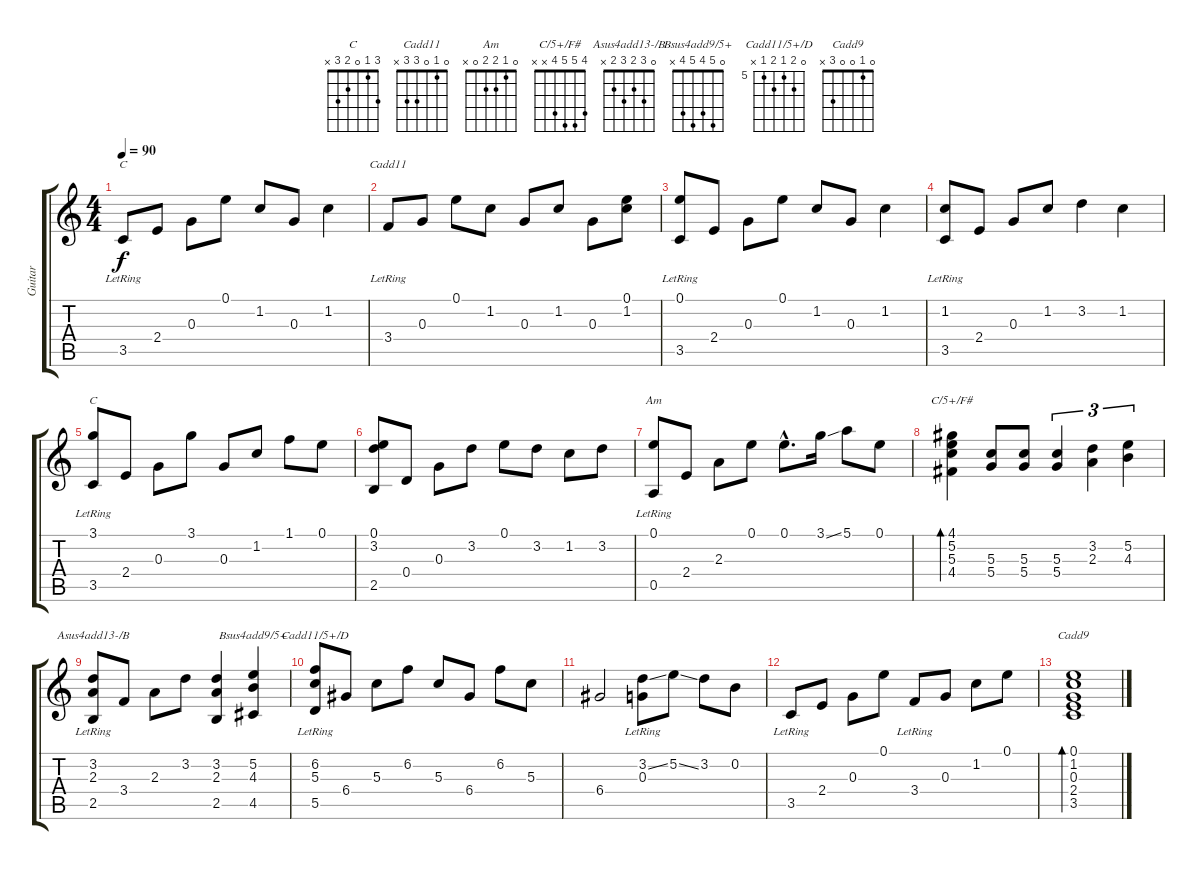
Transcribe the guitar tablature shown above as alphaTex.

\track ("Guitar" "Guitar") {instrument acousticguitarsteel}
\staff {score tabs}
\tuning (E4 B3 G3 D3 A2 E2) {hide}
\chord ("C" 0 1 0 2 3 x)
\chord ("Cadd11" 0 1 0 3 3 x)
\chord ("C" 3 1 0 2 3 x)
\chord ("Am" 0 1 2 2 0 x)
\chord ("C/5+/F#" 4 5 5 4 x x)
\chord ("Asus4add13-/B" 0 3 2 3 2 x)
\chord ("Bsus4add9/5+" 0 5 4 5 4 x)
\chord ("Cadd11/5+/D" 0 6 5 6 5 x) {firstfret 5}
\chord ("Cadd9" 0 1 0 0 3 x)
\ts (4 4)
\tempo 90
\clef g2
\ks c
3.5{lr}.8{ch "C" dy f instrument acousticguitarsteel} 2.4.8 0.3.8 0.1.8 1.2.8 0.3.8 1.2.4 |
3.4{lr}.8{ch "Cadd11"} 0.3.8 0.1.8 1.2.8 0.3.8 1.2.8 0.3.8 (0.1 1.2).8 |
(0.1 3.5{lr}).8 2.4.8 0.3.8 0.1.8 1.2.8 0.3.8 1.2.4 |
(1.2 3.5{lr}).8 2.4.8 0.3.8 1.2.8 3.2.4 1.2.4 |
(3.1 3.5{lr}).8{ch "C"} 2.4.8 0.3.8 3.1.8 0.3.8 1.2.8 1.1.8 0.1.8 |
(0.1 3.2 2.5).8 0.4.8 0.3.8 3.2.8 0.1.8 3.2.8 1.2.8 3.2.8 |
(0.1 0.5{lr}).8{ch "Am"} 2.4.8 2.3.8 0.1.8 0.1{hac}.8{d} 3.1{ss}.16 5.1.8 0.1.8 |
(4.1 5.2 5.3 4.4).4{bd 120 ch "C/5+/F#"} (5.3 5.4).8 (5.3 5.4).8 (5.3 5.4).4{tu (3 2)} (3.2 2.3).4{tu (3 2)} (5.2 4.3).4{tu (3 2)} |
(3.2 2.3 2.5{lr}).8{ch "Asus4add13-/B"} 3.4.8 2.3.8 3.2.8 (3.2 2.3 2.5).4 (5.2 4.3 4.5).4{ch "Bsus4add9/5+"} |
(6.2 5.3 5.5{lr}).8{ch "Cadd11/5+/D"} 6.4.8 5.3.8 6.2.8 5.3.8 6.4.8 6.2.8 5.3.8 |
6.4.2 (3.2{ss} 0.3{lr}).8 5.2{ss}.8 3.2.8 0.2.8 |
3.5{lr}.8 2.4.8 0.3.8 0.1.8 3.4{lr}.8 0.3.8 1.2.8 0.1.8 |
(0.1 1.2 0.3 2.4 3.5).1{bd 480 ch "Cadd9"}
